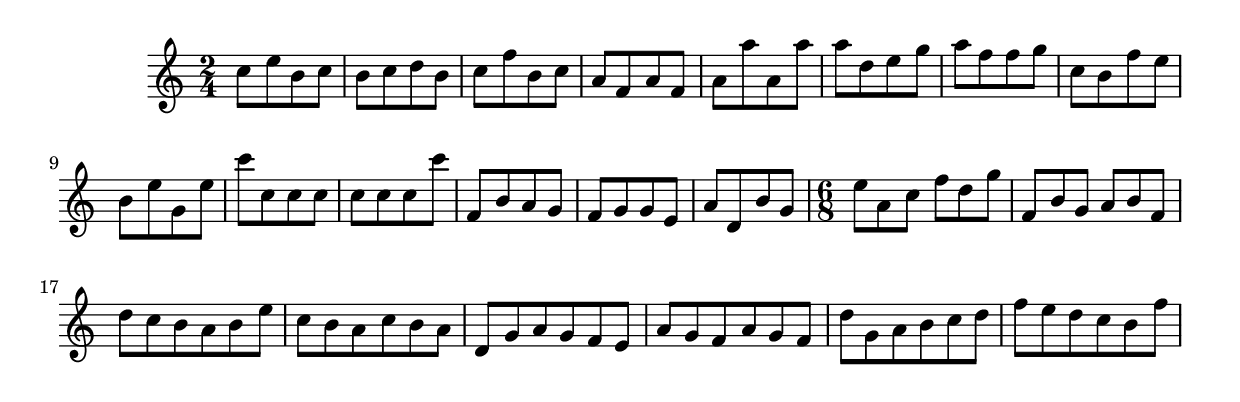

\version "2.4.0"
\header{

texidoc = "Fully concave beams should be horizontal. Informally spoken,
  concave refers to the shape of the notes that are opposite a
  beam. If an up-beam has high notes on its center stems, then we call
  it concave.


  If a beam is fails a test, the desired slope is printed
next to it."
}


resetMeasure = \set Score.measurePosition = #(ly:make-moment 0 1)

% examples from 
rossFourBeams =\relative c'' {
  \time 2/4
  c8[ e b c]
  b[ c d b]
  c[ f b, c]

  a[ f a f] a[ a' a, a']
  a[ d, e g] a[ f f g]
  c,[ b f' e]
  b[ e g, e']
  c'[ c, c c]
  c[ c c c']
  f,,[ b a g]
  f[g g e]
  a[ d, b' g]
  }
rossThreeBeams = \relative c'' {
  \time 6/8
  e[ a, c] f[ d g]
  f,[ b g] a[ b f]
  d'[ c b a b e]
  c[ b a c b a]
  d,[ g a g f e ]
  a[ g f a g f]
  d'[ g, a b c d]
  f[ e d c b f']
}

rossBeams = \relative c'' {
  \rossFourBeams
  \rossThreeBeams
  }




#(define (<> x y) (not (= x  y)))
\score{
   \new Voice {
     \override Beam #'position-callbacks = #(check-slope-callbacks =)
     \rossBeams
     
   }
  \layout{
    raggedright = ##t
    #(define debug-beam-quanting #t)
  }
}


